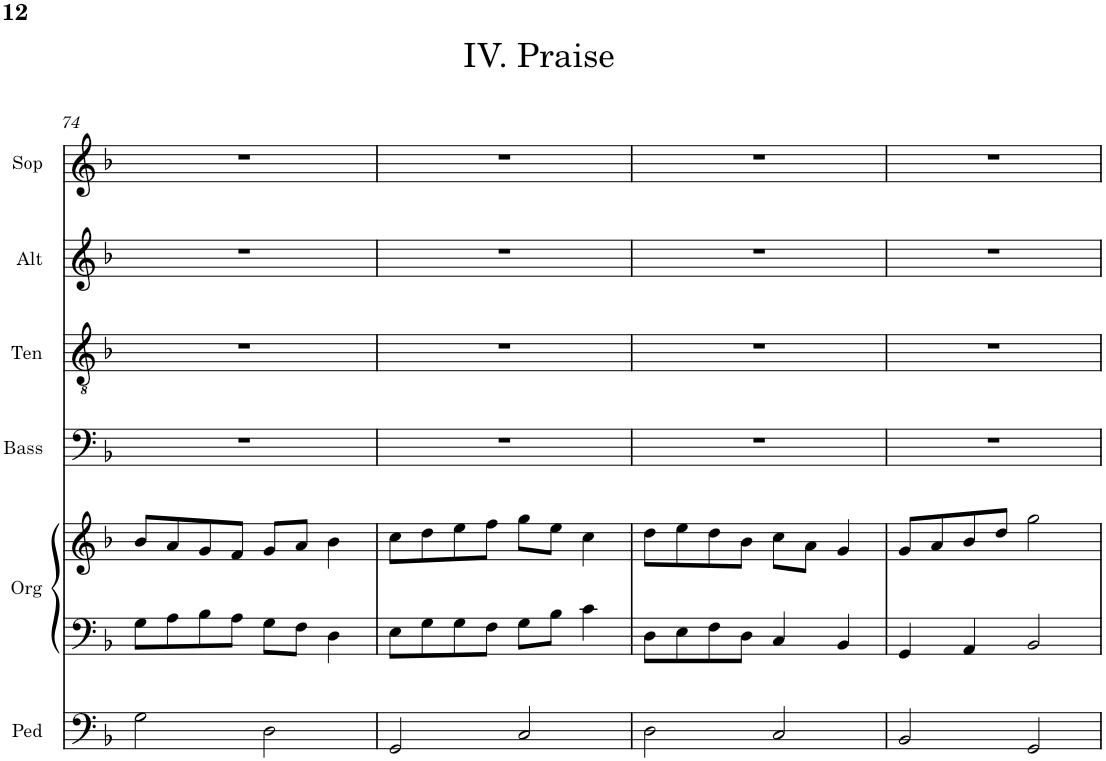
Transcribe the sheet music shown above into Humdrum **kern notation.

**kern	**kern	**kern	**kern	**kern	**kern	**kern
*part6	*part5	*part5	*part4	*part3	*part2	*part1
*staff7	*staff6	*staff5	*staff4	*staff3	*staff2	*staff1
*I"Pedals	*I"Organ	*	*I"Bass	*I"Tenor	*I"Alto	*I"Soprano
*I'Ped	*I'Org	*	*I'Bass	*I'Ten	*I'Alt	*I'Sop
!!LO:PB:g=z
*clefF4	*clefF4	*clefG2	*clefF4	*clefGv2	*clefG2	*clefG2
*k[b-]	*k[b-]	*k[b-]	*k[b-]	*k[b-]	*k[b-]	*k[b-]
*M4/4	*M4/4	*M4/4	*M4/4	*M4/4	*M4/4	*M4/4
=74	=74	=74	=74	=74	=74	=74
2G\	8G\L	8b-/L	1r	1r	1r	1r
.	8A\	8a/	.	.	.	.
.	8B-\	8g/	.	.	.	.
.	8A\J	8f/J	.	.	.	.
2D\	8G\L	8g/L	.	.	.	.
.	8F\J	8a/J	.	.	.	.
.	4D\	4b-\	.	.	.	.
=75	=75	=75	=75	=75	=75	=75
2GG/	8E\L	8cc\L	1r	1r	1r	1r
.	8G\	8dd\	.	.	.	.
.	8G\	8ee\	.	.	.	.
.	8F\J	8ff\J	.	.	.	.
2C/	8G\L	8gg\L	.	.	.	.
.	8B-\J	8ee\J	.	.	.	.
.	4c\	4cc\	.	.	.	.
=76	=76	=76	=76	=76	=76	=76
2D\	8D\L	8dd\L	1r	1r	1r	1r
.	8E\	8ee\	.	.	.	.
.	8F\	8dd\	.	.	.	.
.	8D\J	8b-\J	.	.	.	.
2C/	4C/	8cc\L	.	.	.	.
.	.	8a\J	.	.	.	.
.	4BB-/	4g/	.	.	.	.
=77	=77	=77	=77	=77	=77	=77
2BB-/	4GG/	8g/L	1r	1r	1r	1r
.	.	8a/	.	.	.	.
.	4AA/	8b-/	.	.	.	.
.	.	8dd/J	.	.	.	.
2GG/	2BB-/	2gg\	.	.	.	.
=	=	=	=	=	=	=
*-	*-	*-	*-	*-	*-	*-
